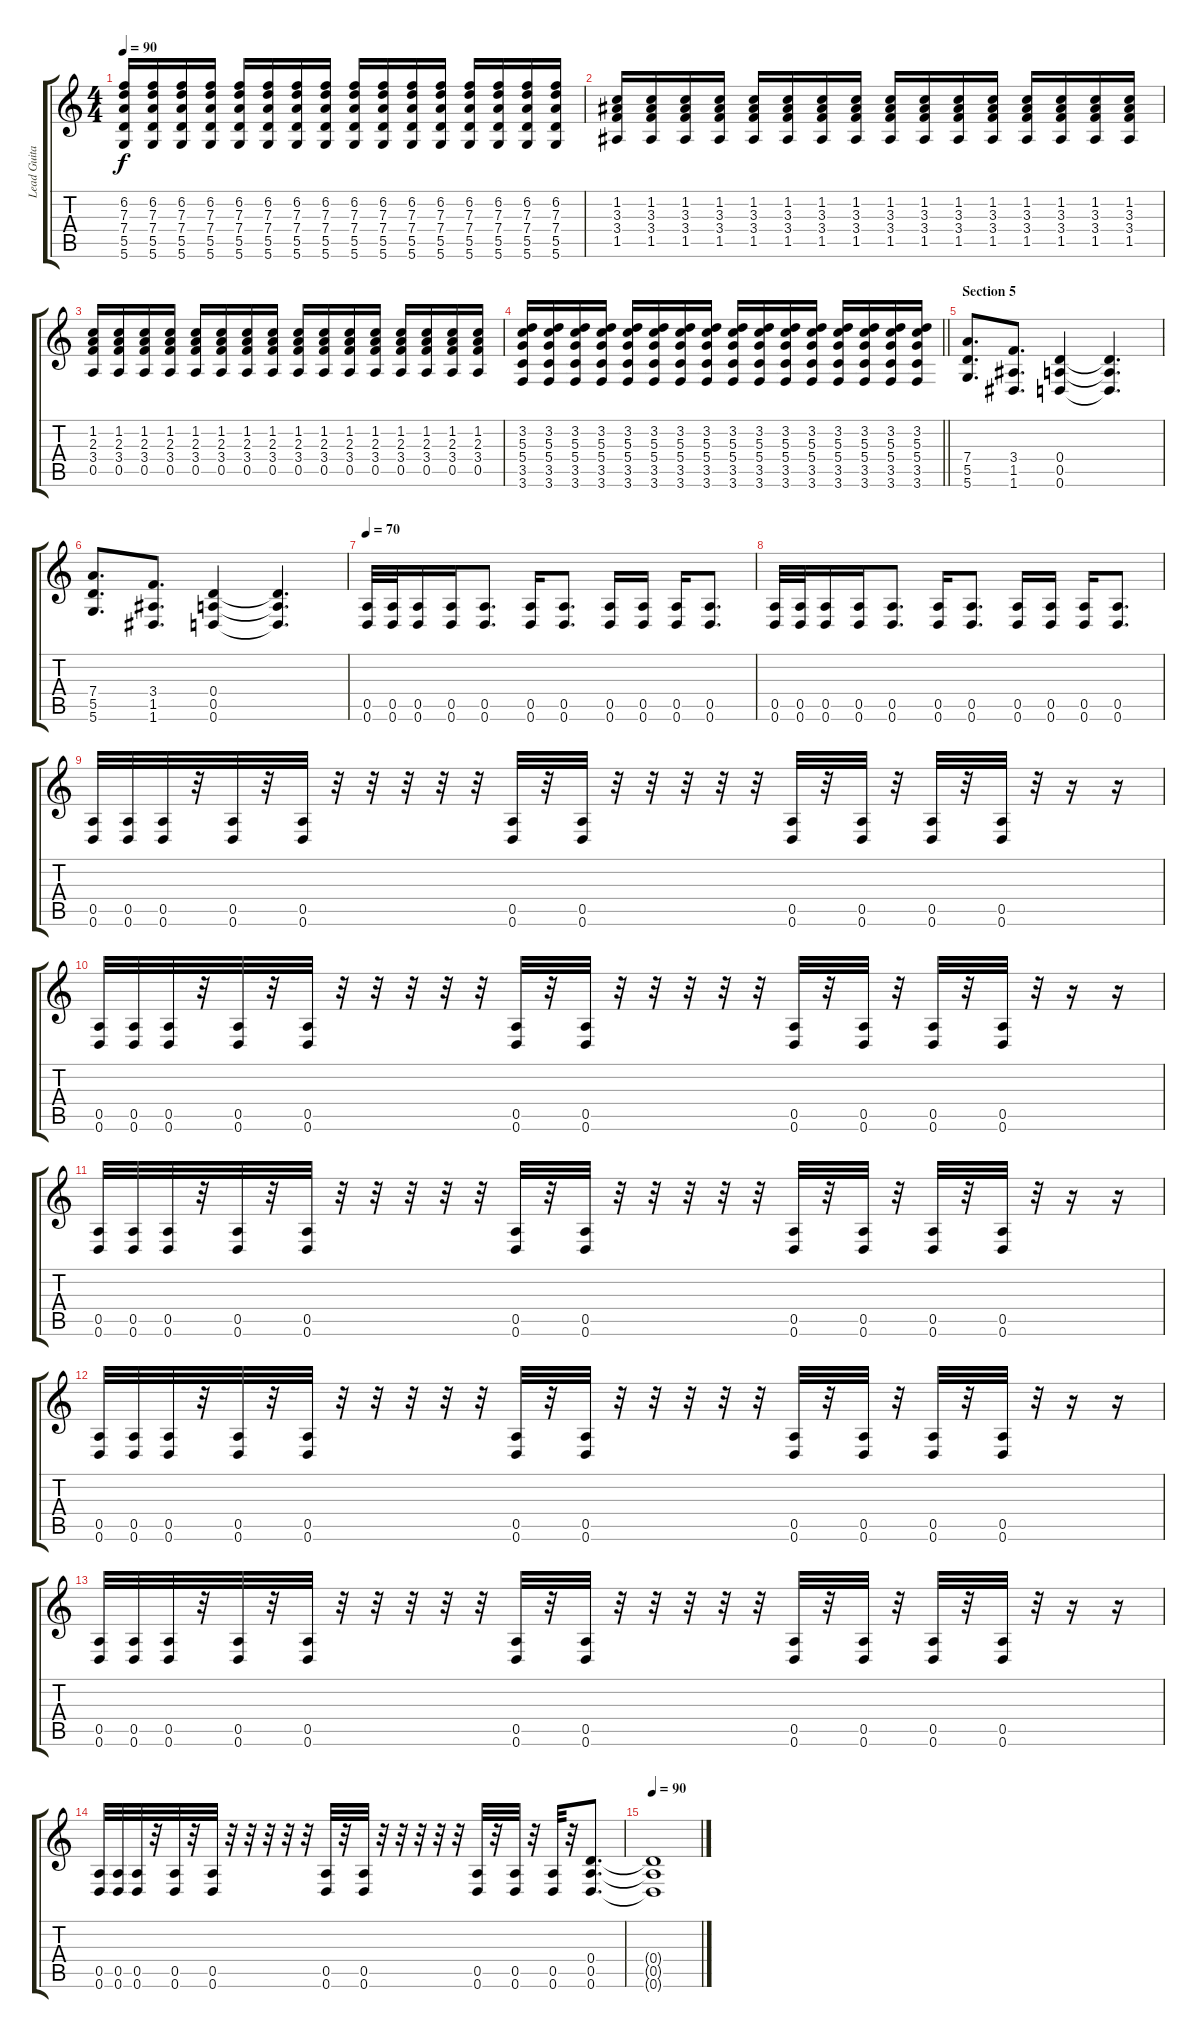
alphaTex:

\track ("Lead Guitars" "Lead Guita") {instrument distortionguitar}
\staff {score tabs}
\tuning (E4 B3 G3 D3 A2 D2) {hide}
\ts (4 4)
\tempo 90
\clef g2
\ks c
(6.2 7.3 7.4 5.5 5.6).16{dy f} (6.2 7.3 7.4 5.5 5.6).16 (6.2 7.3 7.4 5.5 5.6).16 (6.2 7.3 7.4 5.5 5.6).16 (6.2 7.3 7.4 5.5 5.6).16 (6.2 7.3 7.4 5.5 5.6).16 (6.2 7.3 7.4 5.5 5.6).16 (6.2 7.3 7.4 5.5 5.6).16 (6.2 7.3 7.4 5.5 5.6).16 (6.2 7.3 7.4 5.5 5.6).16 (6.2 7.3 7.4 5.5 5.6).16 (6.2 7.3 7.4 5.5 5.6).16 (6.2 7.3 7.4 5.5 5.6).16 (6.2 7.3 7.4 5.5 5.6).16 (6.2 7.3 7.4 5.5 5.6).16 (6.2 7.3 7.4 5.5 5.6).16 |
(1.2 3.3 3.4 1.5).16 (1.2 3.3 3.4 1.5).16 (1.2 3.3 3.4 1.5).16 (1.2 3.3 3.4 1.5).16 (1.2 3.3 3.4 1.5).16 (1.2 3.3 3.4 1.5).16 (1.2 3.3 3.4 1.5).16 (1.2 3.3 3.4 1.5).16 (1.2 3.3 3.4 1.5).16 (1.2 3.3 3.4 1.5).16 (1.2 3.3 3.4 1.5).16 (1.2 3.3 3.4 1.5).16 (1.2 3.3 3.4 1.5).16 (1.2 3.3 3.4 1.5).16 (1.2 3.3 3.4 1.5).16 (1.2 3.3 3.4 1.5).16 |
(1.2 2.3 3.4 0.5).16 (1.2 2.3 3.4 0.5).16 (1.2 2.3 3.4 0.5).16 (1.2 2.3 3.4 0.5).16 (1.2 2.3 3.4 0.5).16 (1.2 2.3 3.4 0.5).16 (1.2 2.3 3.4 0.5).16 (1.2 2.3 3.4 0.5).16 (1.2 2.3 3.4 0.5).16 (1.2 2.3 3.4 0.5).16 (1.2 2.3 3.4 0.5).16 (1.2 2.3 3.4 0.5).16 (1.2 2.3 3.4 0.5).16 (1.2 2.3 3.4 0.5).16 (1.2 2.3 3.4 0.5).16 (1.2 2.3 3.4 0.5).16 |
\barLineRight lightlight
(3.2 5.3 5.4 3.5 3.6).16 (3.2 5.3 5.4 3.5 3.6).16 (3.2 5.3 5.4 3.5 3.6).16 (3.2 5.3 5.4 3.5 3.6).16 (3.2 5.3 5.4 3.5 3.6).16 (3.2 5.3 5.4 3.5 3.6).16 (3.2 5.3 5.4 3.5 3.6).16 (3.2 5.3 5.4 3.5 3.6).16 (3.2 5.3 5.4 3.5 3.6).16 (3.2 5.3 5.4 3.5 3.6).16 (3.2 5.3 5.4 3.5 3.6).16 (3.2 5.3 5.4 3.5 3.6).16 (3.2 5.3 5.4 3.5 3.6).16 (3.2 5.3 5.4 3.5 3.6).16 (3.2 5.3 5.4 3.5 3.6).16 (3.2 5.3 5.4 3.5 3.6).16 |
\section ("" "Section 5")
(7.4 5.5 5.6).8{d} (3.4 1.5 1.6).8{d} (0.4 0.5 0.6).4 (0.4{t} 0.5{t} 0.6{t}).4{d} |
(7.4 5.5 5.6).8{d} (3.4 1.5 1.6).8{d} (0.4 0.5 0.6).4 (0.4{t} 0.5{t} 0.6{t}).4{d} |
\tempo 70
(0.5 0.6).32 (0.5 0.6).32 (0.5 0.6).16 (0.5 0.6).16 (0.5 0.6).8{d} (0.5 0.6).16 (0.5 0.6).8{d} (0.5 0.6).16 (0.5 0.6).16 (0.5 0.6).16 (0.5 0.6).8{d} |
(0.5 0.6).32 (0.5 0.6).32 (0.5 0.6).16 (0.5 0.6).16 (0.5 0.6).8{d} (0.5 0.6).16 (0.5 0.6).8{d} (0.5 0.6).16 (0.5 0.6).16 (0.5 0.6).16 (0.5 0.6).8{d} |
(0.5 0.6).32 (0.5 0.6).32 (0.5 0.6).32 r.32 (0.5 0.6).32 r.32 (0.5 0.6).32 r.32 r.32 r.32 r.32 r.32 (0.5 0.6).32 r.32 (0.5 0.6).32 r.32 r.32 r.32 r.32 r.32 (0.5 0.6).32 r.32 (0.5 0.6).32 r.32 (0.5 0.6).32 r.32 (0.5 0.6).32 r.32 r.16 r.16 |
(0.5 0.6).32 (0.5 0.6).32 (0.5 0.6).32 r.32 (0.5 0.6).32 r.32 (0.5 0.6).32 r.32 r.32 r.32 r.32 r.32 (0.5 0.6).32 r.32 (0.5 0.6).32 r.32 r.32 r.32 r.32 r.32 (0.5 0.6).32 r.32 (0.5 0.6).32 r.32 (0.5 0.6).32 r.32 (0.5 0.6).32 r.32 r.16 r.16 |
(0.5 0.6).32 (0.5 0.6).32 (0.5 0.6).32 r.32 (0.5 0.6).32 r.32 (0.5 0.6).32 r.32 r.32 r.32 r.32 r.32 (0.5 0.6).32 r.32 (0.5 0.6).32 r.32 r.32 r.32 r.32 r.32 (0.5 0.6).32 r.32 (0.5 0.6).32 r.32 (0.5 0.6).32 r.32 (0.5 0.6).32 r.32 r.16 r.16 |
(0.5 0.6).32 (0.5 0.6).32 (0.5 0.6).32 r.32 (0.5 0.6).32 r.32 (0.5 0.6).32 r.32 r.32 r.32 r.32 r.32 (0.5 0.6).32 r.32 (0.5 0.6).32 r.32 r.32 r.32 r.32 r.32 (0.5 0.6).32 r.32 (0.5 0.6).32 r.32 (0.5 0.6).32 r.32 (0.5 0.6).32 r.32 r.16 r.16 |
(0.5 0.6).32 (0.5 0.6).32 (0.5 0.6).32 r.32 (0.5 0.6).32 r.32 (0.5 0.6).32 r.32 r.32 r.32 r.32 r.32 (0.5 0.6).32 r.32 (0.5 0.6).32 r.32 r.32 r.32 r.32 r.32 (0.5 0.6).32 r.32 (0.5 0.6).32 r.32 (0.5 0.6).32 r.32 (0.5 0.6).32 r.32 r.16 r.16 |
(0.5 0.6).32 (0.5 0.6).32 (0.5 0.6).32 r.32 (0.5 0.6).32 r.32 (0.5 0.6).32 r.32 r.32 r.32 r.32 r.32 (0.5 0.6).32 r.32 (0.5 0.6).32 r.32 r.32 r.32 r.32 r.32 (0.5 0.6).32 r.32 (0.5 0.6).32 r.32 (0.5 0.6).32 r.32 (0.4 0.5 0.6).8{d} |
\tempo 90
(0.4{t} 0.5{t} 0.6{t}).1
